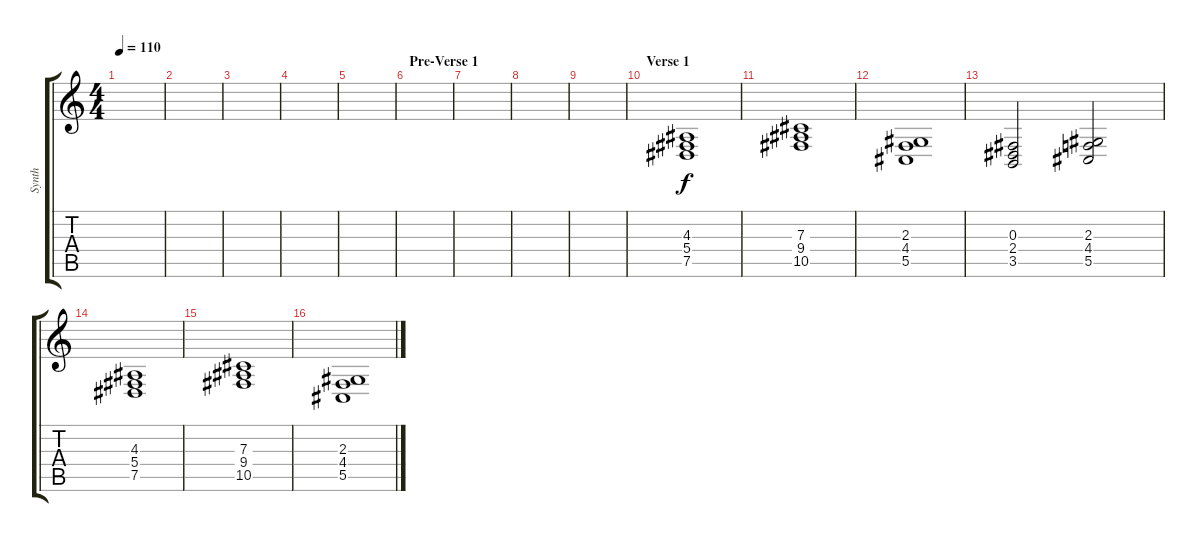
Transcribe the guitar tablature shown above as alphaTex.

\track ("Synth" "Synth") {instrument synthstrings2}
\staff {score tabs}
\tuning (Eb4 Bb3 Gb3 Db3 Ab2 Eb2) {hide}
\ts (4 4)
\tempo 110
\clef g2
\ks c
|
|
|
|
|
\section ("" "Pre-Verse 1")
|
|
|
|
\section ("" "Verse 1")
(4.3 5.4 7.5).1 |
(7.3 9.4 10.5).1 |
(2.3 4.4 5.5).1 |
(0.3 2.4 3.5).2 (2.3 4.4 5.5).2 |
(4.3 5.4 7.5).1 |
(7.3 9.4 10.5).1 |
(2.3 4.4 5.5).1
